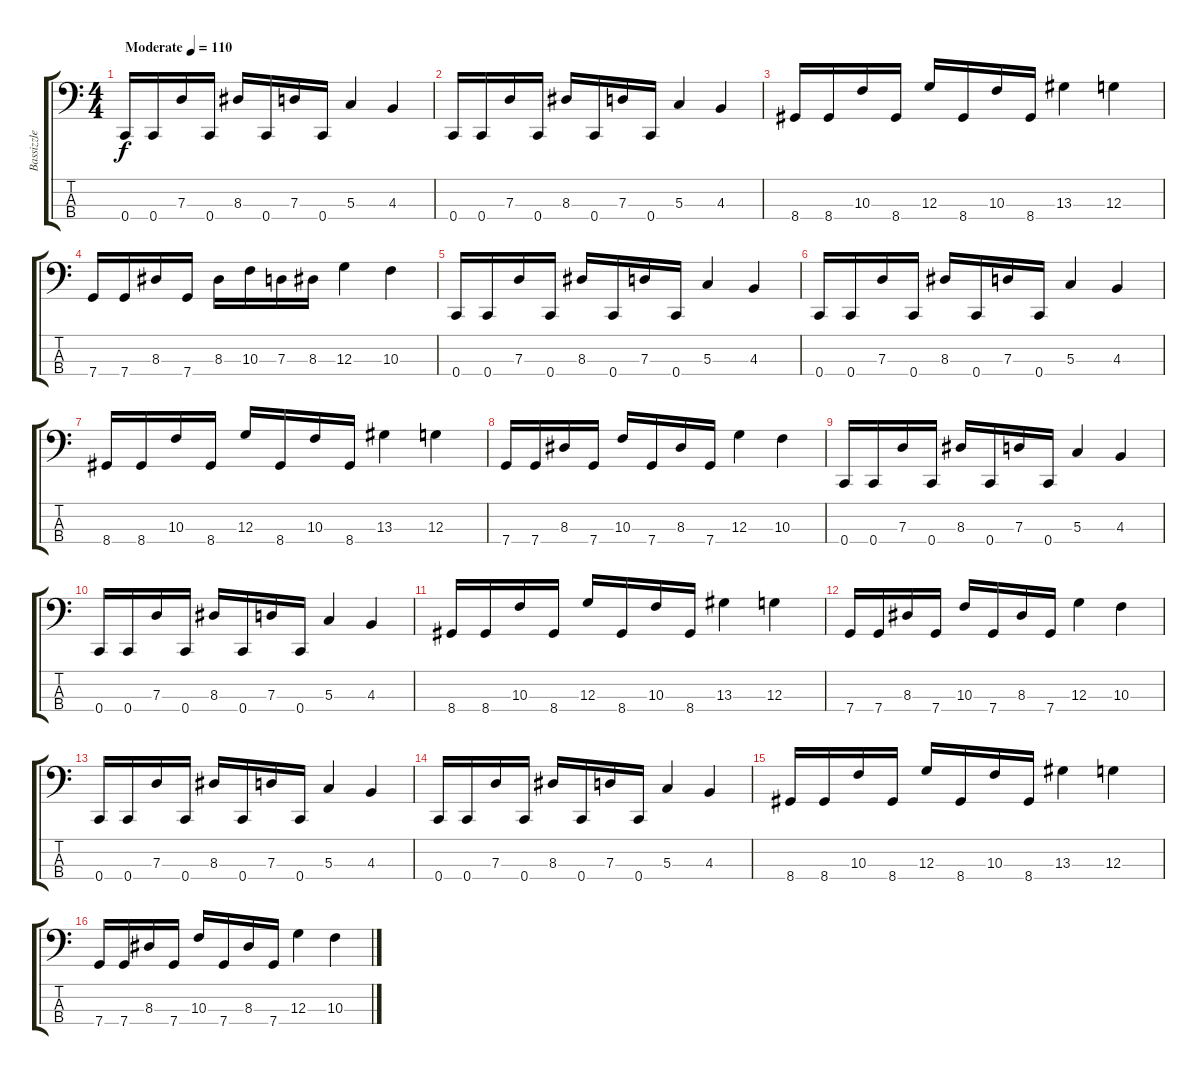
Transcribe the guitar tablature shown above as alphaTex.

\track ("Bassizzle" "Bassizzle") {instrument electricbasspick}
\staff {score tabs}
\tuning (F2 C2 G1 C1) {hide}
\ts (4 4)
\tempo (110 "Moderate")
\clef f4
\ks c
0.4.16{dy f instrument electricbasspick} 0.4.16 7.3.16 0.4.16 8.3.16 0.4.16 7.3.16 0.4.16 5.3.4 4.3.4 |
0.4.16 0.4.16 7.3.16 0.4.16 8.3.16 0.4.16 7.3.16 0.4.16 5.3.4 4.3.4 |
8.4.16 8.4.16 10.3.16 8.4.16 12.3.16 8.4.16 10.3.16 8.4.16 13.3.4 12.3.4 |
7.4.16 7.4.16 8.3.16 7.4.16 8.3.16 10.3.16 7.3.16 8.3.16 12.3.4 10.3.4 |
0.4.16 0.4.16 7.3.16 0.4.16 8.3.16 0.4.16 7.3.16 0.4.16 5.3.4 4.3.4 |
0.4.16 0.4.16 7.3.16 0.4.16 8.3.16 0.4.16 7.3.16 0.4.16 5.3.4 4.3.4 |
8.4.16 8.4.16 10.3.16 8.4.16 12.3.16 8.4.16 10.3.16 8.4.16 13.3.4 12.3.4 |
7.4.16 7.4.16 8.3.16 7.4.16 10.3.16 7.4.16 8.3.16 7.4.16 12.3.4 10.3.4 |
0.4.16 0.4.16 7.3.16 0.4.16 8.3.16 0.4.16 7.3.16 0.4.16 5.3.4 4.3.4 |
0.4.16 0.4.16 7.3.16 0.4.16 8.3.16 0.4.16 7.3.16 0.4.16 5.3.4 4.3.4 |
8.4.16 8.4.16 10.3.16 8.4.16 12.3.16 8.4.16 10.3.16 8.4.16 13.3.4 12.3.4 |
7.4.16 7.4.16 8.3.16 7.4.16 10.3.16 7.4.16 8.3.16 7.4.16 12.3.4 10.3.4 |
0.4.16 0.4.16 7.3.16 0.4.16 8.3.16 0.4.16 7.3.16 0.4.16 5.3.4 4.3.4 |
0.4.16 0.4.16 7.3.16 0.4.16 8.3.16 0.4.16 7.3.16 0.4.16 5.3.4 4.3.4 |
8.4.16 8.4.16 10.3.16 8.4.16 12.3.16 8.4.16 10.3.16 8.4.16 13.3.4 12.3.4 |
7.4.16 7.4.16 8.3.16 7.4.16 10.3.16 7.4.16 8.3.16 7.4.16 12.3.4 10.3.4
